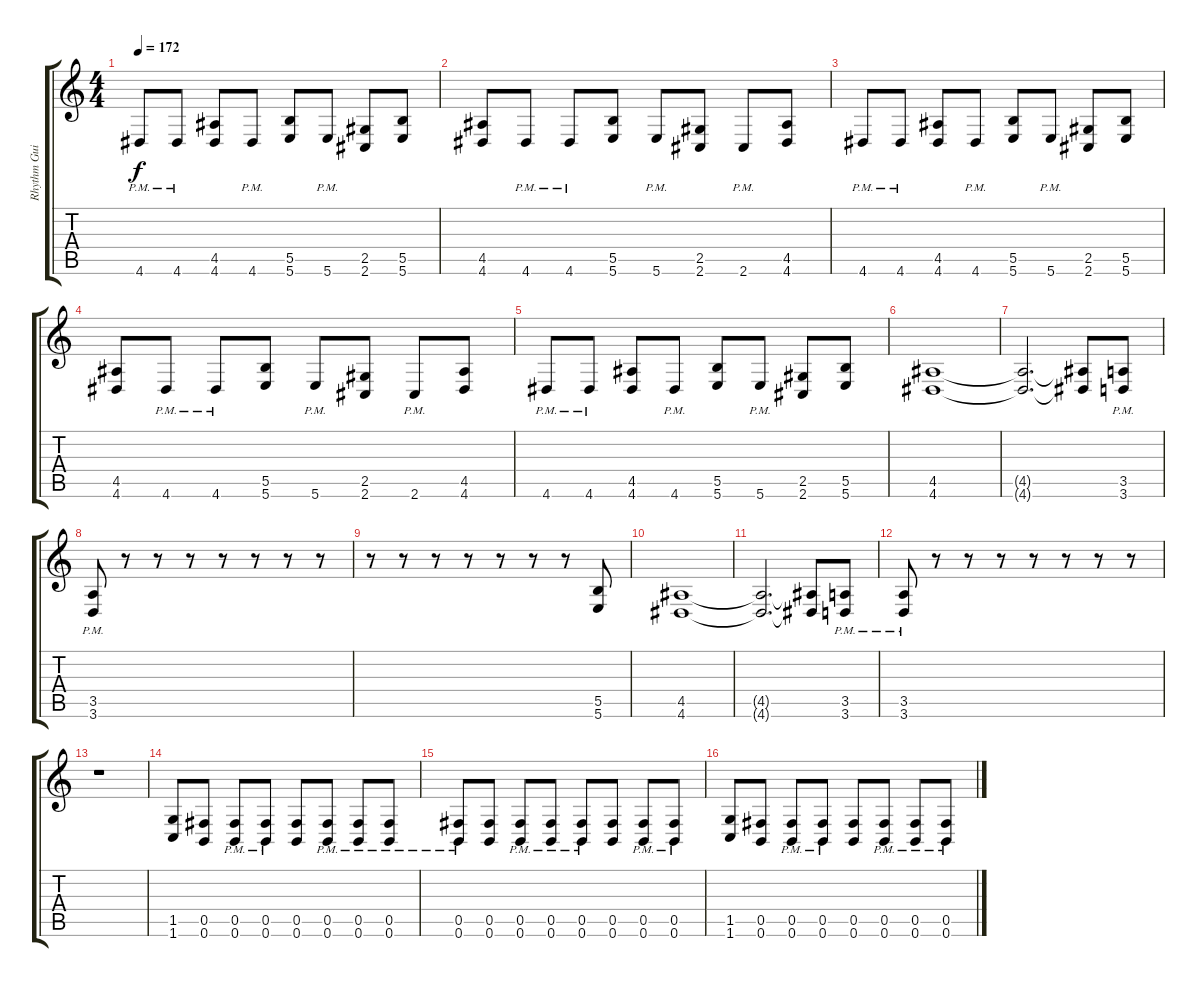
\track ("Rhythm Guitar 2" "Rhythm Gui") {instrument distortionguitar}
\staff {score tabs}
\tuning (Db4 Ab3 E3 B2 Gb2 B1) {hide}
\ts (4 4)
\tempo 172
\clef g2
\ks c
4.6{pm}.8{dy f} 4.6{pm}.8 (4.5 4.6).8 4.6{pm}.8 (5.5 5.6).8 5.6{pm}.8 (2.5 2.6).8 (5.5 5.6).8 |
(4.5 4.6).8 4.6{pm}.8 4.6{pm}.8 (5.5 5.6).8 5.6{pm}.8 (2.5 2.6).8 2.6{pm}.8 (4.5 4.6).8 |
4.6{pm}.8 4.6{pm}.8 (4.5 4.6).8 4.6{pm}.8 (5.5 5.6).8 5.6{pm}.8 (2.5 2.6).8 (5.5 5.6).8 |
(4.5 4.6).8 4.6{pm}.8 4.6{pm}.8 (5.5 5.6).8 5.6{pm}.8 (2.5 2.6).8 2.6{pm}.8 (4.5 4.6).8 |
4.6{pm}.8 4.6{pm}.8 (4.5 4.6).8 4.6{pm}.8 (5.5 5.6).8 5.6{pm}.8 (2.5 2.6).8 (5.5 5.6).8 |
(4.5 4.6).1 |
(4.5{t} 4.6{t}).2{d} (4.5{t} 4.6{t}).8 (3.5{pm} 3.6{pm}).8 |
(3.5{pm} 3.6{pm}).8 r.8 r.8 r.8 r.8 r.8 r.8 r.8 |
r.8 r.8 r.8 r.8 r.8 r.8 r.8 (5.5 5.6).8 |
(4.5 4.6).1 |
(4.5{t} 4.6{t}).2{d} (4.5{t} 4.6{t}).8 (3.5{pm} 3.6{pm}).8 |
(3.5{pm} 3.6{pm}).8 r.8 r.8 r.8 r.8 r.8 r.8 r.8 |
r.1 |
(1.5 1.6).8 (0.5 0.6).8 (0.5{pm} 0.6{pm}).8 (0.5{pm} 0.6{pm}).8 (0.5 0.6).8 (0.5{pm} 0.6{pm}).8 (0.5{pm} 0.6{pm}).8 (0.5{pm} 0.6{pm}).8 |
(0.5{pm} 0.6{pm}).8 (0.5 0.6).8 (0.5{pm} 0.6{pm}).8 (0.5{pm} 0.6{pm}).8 (0.5{pm} 0.6{pm}).8 (0.5 0.6).8 (0.5{pm} 0.6{pm}).8 (0.5{pm} 0.6{pm}).8 |
(1.5 1.6).8 (0.5 0.6).8 (0.5{pm} 0.6{pm}).8 (0.5{pm} 0.6{pm}).8 (0.5 0.6).8 (0.5{pm} 0.6{pm}).8 (0.5{pm} 0.6{pm}).8 (0.5{pm} 0.6{pm}).8
